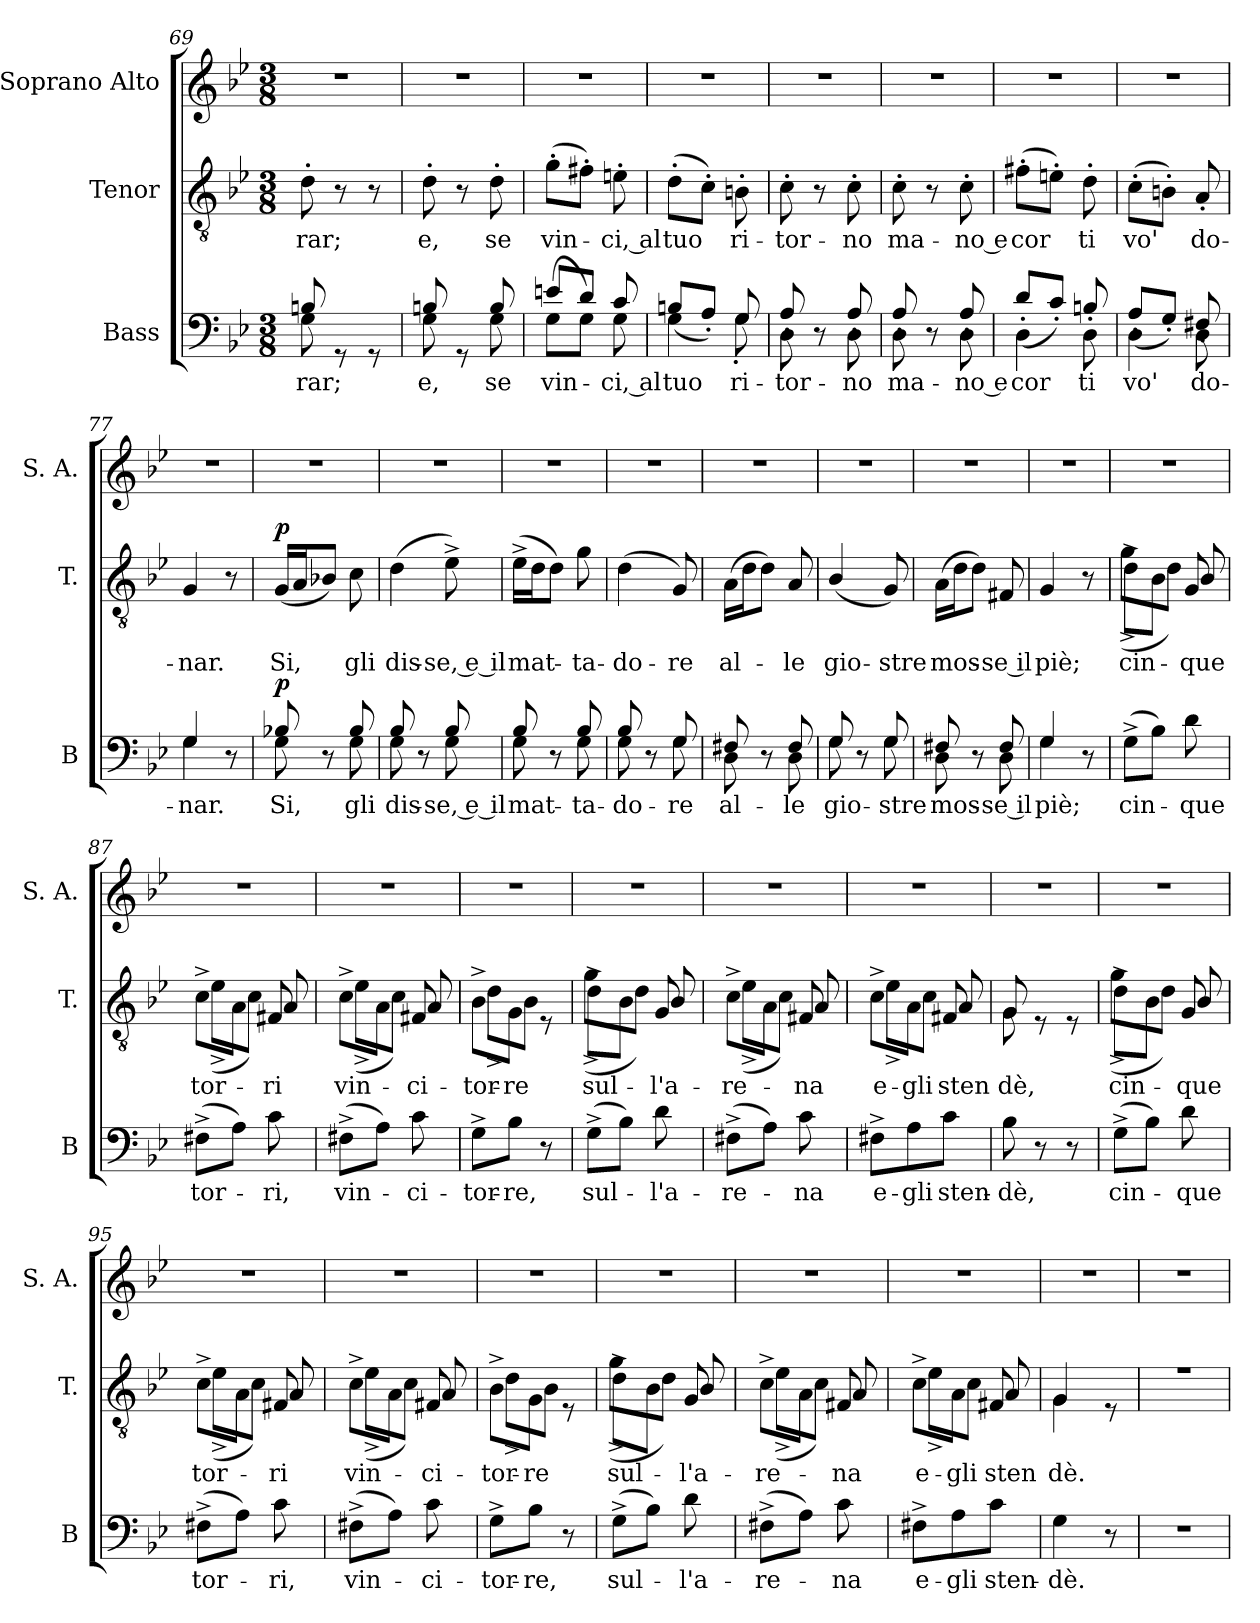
**kern	**text	**dynam	**kern	**text	**dynam	**kern
*part3	*part3	*part3	*part2	*part2	*part2	*part1
*staff3	*staff3	*staff3	*staff2	*staff2	*staff2	*staff1
*I"Bass	*	*	*I"Tenor	*	*	*I"Soprano Alto
*I'B	*	*	*I'T.	*	*	*I'S. A.
*clefF4	*	*	*clefGv2	*	*	*clefG2
*k[b-e-]	*	*	*k[b-e-]	*	*	*k[b-e-]
*M3/8	*	*	*M3/8	*	*	*M3/8
=69	=69	=69	=69	=69	=69	=69
!	!LO:LY:b	!	!	!LO:LY:b	!	!
*^	*	*	*	*	*	*
8G\	8Bn'/	-rar;	.	8d'\	-rar;	.	4.r
8rGG	4ryy	.	.	8r	.	.	.
8rGG	.	.	.	8r	.	.	.
=70	=70	=70	=70	=70	=70	=70	=70
!	!	!LO:LY:b	!	!	!LO:LY:b	!	!
8G\	8Bn'/	e,	.	8d'\	e,	.	4.r
8rGG	8ryy	.	.	8r	.	.	.
!	!	!LO:LY:b	!	!	!LO:LY:b	!	!
8G\	8B'/	se	.	8d'\	se	.	.
!!LO:LB:g=z
=71	=71	=71	=71	=71	=71	=71	=71
!	!	!LO:LY:b	!	!	!LO:LY:b	!	!
(8G\L	8en'/L	vin-	.	(8g'\L	vin-	.	4.r
8G\J)	8d'/J	.	.	8f#X'\J)	.	.	.
!	!	!LO:LY:b	!	!	!LO:LY:b	!	!
8G\	8c'/	-ci, al	.	8en'\	-ci, al	.	.
=72	=72	=72	=72	=72	=72	=72	=72
!	!	!LO:LY:b	!	!	!LO:LY:b	!	!
4G\	(8Bn'/L	tuo	.	(8d'\L	-tuo	.	4.r
.	8A'/J)	.	.	8c'\J)	.	.	.
!	!	!LO:LY:b	!	!	!LO:LY:b	!	!
8G/	8G'\	ri-	.	8Bn'\	ri-	.	.
=73	=73	=73	=73	=73	=73	=73	=73
!	!	!LO:LY:b	!	!	!LO:LY:b	!	!
8D\	8A'/	-tor-	.	8c'\	-tor-	.	4.r
8r	8ryy	.	.	8r	.	.	.
!	!	!LO:LY:b	!	!	!LO:LY:b	!	!
8D\	8A'/	-no	.	8c'\	-no	.	.
=74	=74	=74	=74	=74	=74	=74	=74
!	!	!LO:LY:b	!	!	!LO:LY:b	!	!
8D\	8A'/	ma-	.	8c'\	ma-	.	4.r
8r	8ryy	.	.	8r	.	.	.
!	!	!LO:LY:b	!	!	!LO:LY:b	!	!
8D\	8A'/	-no e	.	8c'\	-no e	.	.
=75	=75	=75	=75	=75	=75	=75	=75
!	!	!LO:LY:b	!	!	!LO:LY:b	!	!
4D\	(8d'/L	-cor	.	(8f#X'\L	-cor	.	4.r
.	8c'/J)	.	.	8en'\J)	.	.	.
!	!	!LO:LY:b	!	!	!LO:LY:b	!	!
8D\	8Bn'/	ti	.	8d'\	ti	.	.
=76	=76	=76	=76	=76	=76	=76	=76
!	!	!LO:LY:b	!	!	!LO:LY:b	!	!
4D\	(8A'/L	vo'	.	(8c'\L	vo'	.	4.r
.	8G'/J)	.	.	8Bn'\J)	.	.	.
!	!	!LO:LY:b	!	!	!LO:LY:b	!	!
8D\	8F#X'/	do-	.	8A'/	do-	.	.
=77	=77	=77	=77	=77	=77	=77	=77
!	!	!LO:LY:b	!	!	!LO:LY:b	!	!
4G/	4G\	-nar.	.	4G/	-nar.	.	4.r
8r	8ryy	.	.	8r	.	.	.
=78	=78	=78	=78	=78	=78	=78	=78
!	!	!LO:LY:b	!LO:DY:b	!	!LO:LY:b	!LO:DY:a	!
8G\	8B-X/	Si,	p	(16G/LL	Si,	p	4.r
.	.	.	.	16A/J	.	.	.
8r	8ryy	.	.	8B-X/J)	.	.	.
!	!	!LO:LY:b	!	!	!LO:LY:b	!	!
8G\	8B-/	gli	.	8c\	gli	.	.
!!LO:LB:g=z
=79	=79	=79	=79	=79	=79	=79	=79
!	!	!LO:LY:b	!	!	!LO:LY:b	!	!
8G\	8B-/	dis-	.	(4d\	dis-	.	4.r
8r	8ryy	.	.	.	.	.	.
!	!	!LO:LY:b	!	!	!LO:LY:b	!	!
8G\	8B-/	-se, e il	.	8e-^\)	-se, e il	.	.
=80	=80	=80	=80	=80	=80	=80	=80
!	!	!LO:LY:b	!	!	!LO:LY:b	!	!
8G\	8B-/	mat-	.	(16e-^\LL	mat-	.	4.r
.	.	.	.	16d\J	.	.	.
8r	8ryy	.	.	8d\J)	.	.	.
!	!	!LO:LY:b	!	!	!LO:LY:b	!	!
8G\	8B-/	-ta-	.	8g\	-ta-	.	.
=81	=81	=81	=81	=81	=81	=81	=81
!	!	!LO:LY:b	!	!	!LO:LY:b	!	!
8G\	8B-/	-do-	.	(4d\	-do-	.	4.r
8r	8ryy	.	.	.	.	.	.
!	!	!LO:LY:b	!	!	!LO:LY:b	!	!
8G\	8G/	-re	.	8G/)	-re	.	.
=82	=82	=82	=82	=82	=82	=82	=82
!	!	!LO:LY:b	!	!	!LO:LY:b	!	!
8D\	8F#X/	al-	.	(16A\LL	al-	.	4.r
.	.	.	.	16d\J	.	.	.
8r	8ryy	.	.	8d\J)	.	.	.
!	!	!LO:LY:b	!	!	!LO:LY:b	!	!
8D\	8F#/	-le	.	8A/	-le	.	.
=83	=83	=83	=83	=83	=83	=83	=83
!	!	!LO:LY:b	!	!	!LO:LY:b	!	!
8G\	8G/	gio-	.	(4B-/	gio-	.	4.r
8r	8ryy	.	.	.	.	.	.
!	!	!LO:LY:b	!	!	!LO:LY:b	!	!
8G\	8G/	-stre	.	8G/)	-stre	.	.
=84	=84	=84	=84	=84	=84	=84	=84
!	!	!LO:LY:b	!	!	!LO:LY:b	!	!
8D\	8F#X/	mos-	.	(16A\LL	mos-	.	4.r
.	.	.	.	16d\J	.	.	.
8r	8ryy	.	.	8d\J)	.	.	.
!	!	!LO:LY:b	!	!	!LO:LY:b	!	!
8D\	8F#/	-se il	.	8F#X/	-se il	.	.
=85	=85	=85	=85	=85	=85	=85	=85
!	!	!LO:LY:b	!	!	!LO:LY:b	!	!
4G/	4G\	piè;	.	4G/	piè;	.	4.r
8r	8ryy	.	.	8r	.	.	.
=86	=86	=86	=86	=86	=86	=86	=86
!	!	!LO:LY:b	!	!	!LO:LY:b	!	!
*v	*v	*	*	*^	*	*	*
(8G^\L	cin-	.	8d^\L	(>8g^\L	cin-	.	4.r
8B-\J)	.	.	8B-\J	8d\J)	.	.	.
!	!LO:LY:b	!	!	!	!LO:LY:b	!	!
8d\	-que	.	8G/	8B-/	-que	.	.
!!LO:LB:g=z
=87	=87	=87	=87	=87	=87	=87	=87
!	!LO:LY:b	!	!	!	!LO:LY:b	!	!
(8F#X^\L	tor-	.	8c^\L	(>8e-^\L	tor-	.	4.r
8A\J)	.	.	8A\J	8c\J)	.	.	.
!	!LO:LY:b	!	!	!	!LO:LY:b	!	!
8c\	-ri,	.	8F#X/	8A/	-ri	.	.
=88	=88	=88	=88	=88	=88	=88	=88
!	!LO:LY:b	!	!	!	!LO:LY:b	!	!
(8F#X^\L	vin-	.	8c^\L	(>8e-^\L	vin-	.	4.r
8A\J)	.	.	8A\J	8c\J)	.	.	.
!	!LO:LY:b	!	!	!	!LO:LY:b	!	!
8c\	-ci-	.	8F#X/	8A/	-ci-	.	.
=89	=89	=89	=89	=89	=89	=89	=89
!	!LO:LY:b	!	!	!	!LO:LY:b	!	!
8G^\L	-tor-	.	8B-^\L	8d^\L	-tor-	.	4.r
!	!LO:LY:b	!	!	!	!LO:LY:b	!	!
8B-\J	-re,	.	8G\J	8B-\J	-re	.	.
8r	.	.	8rE	8ryy	.	.	.
=90	=90	=90	=90	=90	=90	=90	=90
!	!LO:LY:b	!	!	!	!LO:LY:b	!	!
(8G^\L	sul-	.	8d^\L	(>8g^\L	sul-	.	4.r
8B-\J)	.	.	8B-\J	8d\J)	.	.	.
!	!LO:LY:b	!	!	!	!LO:LY:b	!	!
8d\	-l'a-	.	8G/	8B-/	-l'a-	.	.
=91	=91	=91	=91	=91	=91	=91	=91
!	!LO:LY:b	!	!	!	!LO:LY:b	!	!
(8F#X^\L	-re-	.	8c^\L	(>8e-^\L	-re-	.	4.r
8A\J)	.	.	8A\J	8c\J)	.	.	.
!	!LO:LY:b	!	!	!	!LO:LY:b	!	!
8c\	-na	.	8F#X/	8A/	-na	.	.
=92	=92	=92	=92	=92	=92	=92	=92
!	!LO:LY:b	!	!	!	!LO:LY:b	!	!
8F#X^\L	e-	.	8c^\L	8e-^\L	-e-	.	4.r
!	!LO:LY:b	!	!	!	!LO:LY:b	!	!
8A\	-gli	.	8A\J	8c\J	-gli	.	.
!	!LO:LY:b	!	!	!	!LO:LY:b	!	!
8c\J	sten-	.	8F#X/	8A/	sten	.	.
=93	=93	=93	=93	=93	=93	=93	=93
!	!LO:LY:b	!	!	!	!LO:LY:b	!	!
8B-\	-dè,	.	8G\	8G/	dè,	.	4.r
8r	.	.	8rE	4ryy	.	.	.
8r	.	.	8rE	.	.	.	.
=94	=94	=94	=94	=94	=94	=94	=94
!	!LO:LY:b	!	!	!	!LO:LY:b	!	!
(8G^\L	cin-	.	8d^\L	(>8g^\L	cin-	.	4.r
8B-\J)	.	.	8B-\J	8d\J)	.	.	.
!	!LO:LY:b	!	!	!	!LO:LY:b	!	!
8d\	-que	.	8G/	8B-/	-que	.	.
=95	=95	=95	=95	=95	=95	=95	=95
!	!LO:LY:b	!	!	!	!LO:LY:b	!	!
(8F#X^\L	tor-	.	8c^\L	(>8e-^\L	tor-	.	4.r
8A\J)	.	.	8A\J	8c\J)	.	.	.
!	!LO:LY:b	!	!	!	!LO:LY:b	!	!
8c\	-ri,	.	8F#X/	8A/	-ri	.	.
!!LO:LB:g=z
=96	=96	=96	=96	=96	=96	=96	=96
!	!LO:LY:b	!	!	!	!LO:LY:b	!	!
(8F#X^\L	vin-	.	8c^\L	(>8e-^\L	vin-	.	4.r
8A\J)	.	.	8A\J	8c\J)	.	.	.
!	!LO:LY:b	!	!	!	!LO:LY:b	!	!
8c\	-ci-	.	8F#X/	8A/	-ci-	.	.
=97	=97	=97	=97	=97	=97	=97	=97
!	!LO:LY:b	!	!	!	!LO:LY:b	!	!
8G^\L	-tor-	.	8B-^\L	8d^\L	-tor-	.	4.r
!	!LO:LY:b	!	!	!	!LO:LY:b	!	!
8B-\J	-re,	.	8G\J	8B-\J	-re	.	.
8r	.	.	8rE	8ryy	.	.	.
=98	=98	=98	=98	=98	=98	=98	=98
!	!LO:LY:b	!	!	!	!LO:LY:b	!	!
(8G^\L	sul-	.	8d^\L	(>8g^\L	sul-	.	4.r
8B-\J)	.	.	8B-\J	8d\J)	.	.	.
!	!LO:LY:b	!	!	!	!LO:LY:b	!	!
8d\	-l'a-	.	8G/	8B-/	-l'a-	.	.
=99	=99	=99	=99	=99	=99	=99	=99
!	!LO:LY:b	!	!	!	!LO:LY:b	!	!
(8F#X^\L	-re-	.	8c^\L	(>8e-^\L	-re-	.	4.r
8A\J)	.	.	8A\J	8c\J)	.	.	.
!	!LO:LY:b	!	!	!	!LO:LY:b	!	!
8c\	-na	.	8F#X/	8A/	-na	.	.
=100	=100	=100	=100	=100	=100	=100	=100
!	!LO:LY:b	!	!	!	!LO:LY:b	!	!
8F#X^\L	e-	.	8c^\L	8e-^\L	-e-	.	4.r
!	!LO:LY:b	!	!	!	!LO:LY:b	!	!
8A\	-gli	.	8A\J	8c\J	-gli	.	.
!	!LO:LY:b	!	!	!	!LO:LY:b	!	!
8c\J	sten-	.	8F#X/	8A/	sten	.	.
=101	=101	=101	=101	=101	=101	=101	=101
!	!LO:LY:b	!	!	!	!LO:LY:b	!	!
4G\	-dè.	.	4G/	4G\	dè.	.	4.r
8r	.	.	8rE	8ryy	.	.	.
=102	=102	=102	=102	=102	=102	=102	=102
4.r	.	.	4.r	4.ryy	.	.	4.r
*	*	*	*v	*v	*	*	*
=	=	=	=	=	=	=
*-	*-	*-	*-	*-	*-	*-
